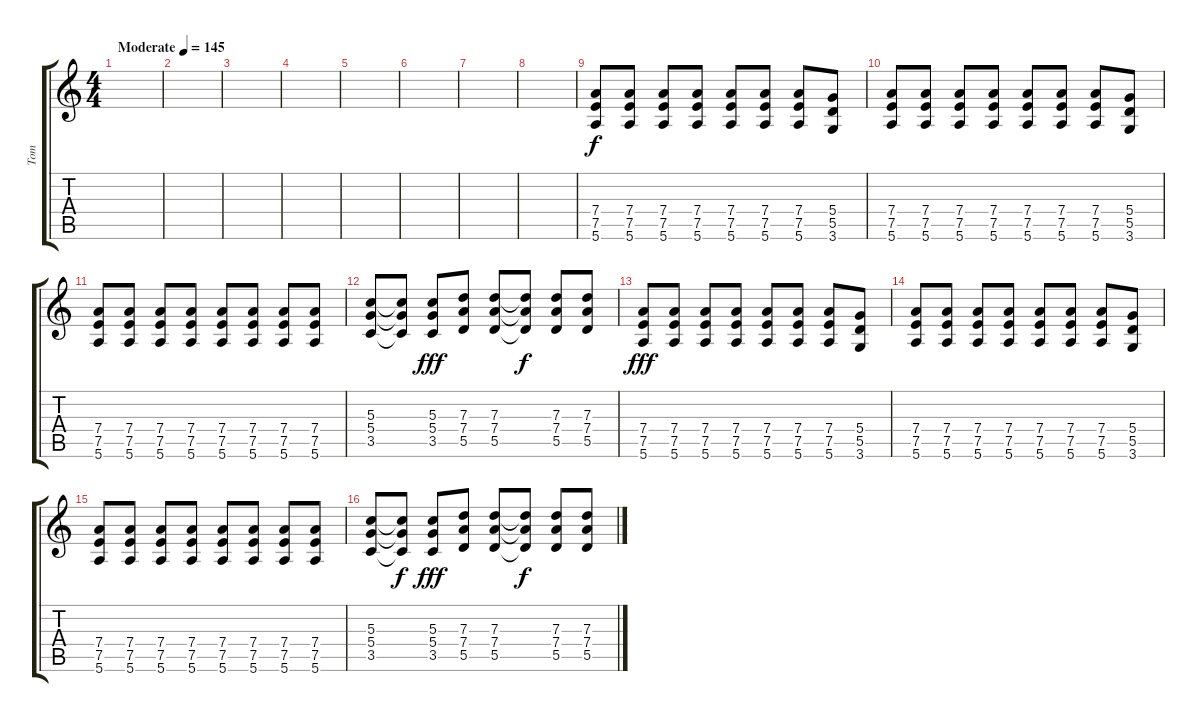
\track ("Tom" "Tom") {instrument distortionguitar}
\staff {score tabs}
\tuning (E4 B3 G3 D3 A2 E2) {hide}
\ts (4 4)
\tempo (145 "Moderate")
\clef g2
\ks c
|
|
|
|
|
|
|
|
(7.4 7.5 5.6).8 (7.4 7.5 5.6).8 (7.4 7.5 5.6).8 (7.4 7.5 5.6).8 (7.4 7.5 5.6).8 (7.4 7.5 5.6).8 (7.4 7.5 5.6).8 (5.4 5.5 3.6).8 |
(7.4 7.5 5.6).8 (7.4 7.5 5.6).8 (7.4 7.5 5.6).8 (7.4 7.5 5.6).8 (7.4 7.5 5.6).8 (7.4 7.5 5.6).8 (7.4 7.5 5.6).8 (5.4 5.5 3.6).8 |
(7.4 7.5 5.6).8 (7.4 7.5 5.6).8 (7.4 7.5 5.6).8 (7.4 7.5 5.6).8 (7.4 7.5 5.6).8 (7.4 7.5 5.6).8 (7.4 7.5 5.6).8 (7.4 7.5 5.6).8 |
(5.3 5.4 3.5).8 (5.3{t} 5.4{t} 3.5{t}).8{dy f} (5.3 5.4 3.5).8{dy fff} (7.3 7.4 5.5).8 (7.3 7.4 5.5).8 (7.3{t} 7.4{t} 5.5{t}).8{dy f} (7.3 7.4 5.5).8 (7.3 7.4 5.5).8 |
(7.4 7.5 5.6).8{dy fff} (7.4 7.5 5.6).8 (7.4 7.5 5.6).8 (7.4 7.5 5.6).8 (7.4 7.5 5.6).8 (7.4 7.5 5.6).8 (7.4 7.5 5.6).8 (5.4 5.5 3.6).8 |
(7.4 7.5 5.6).8 (7.4 7.5 5.6).8 (7.4 7.5 5.6).8 (7.4 7.5 5.6).8 (7.4 7.5 5.6).8 (7.4 7.5 5.6).8 (7.4 7.5 5.6).8 (5.4 5.5 3.6).8 |
(7.4 7.5 5.6).8 (7.4 7.5 5.6).8 (7.4 7.5 5.6).8 (7.4 7.5 5.6).8 (7.4 7.5 5.6).8 (7.4 7.5 5.6).8 (7.4 7.5 5.6).8 (7.4 7.5 5.6).8 |
(5.3 5.4 3.5).8 (5.3{t} 5.4{t} 3.5{t}).8{dy f} (5.3 5.4 3.5).8{dy fff} (7.3 7.4 5.5).8 (7.3 7.4 5.5).8 (7.3{t} 7.4{t} 5.5{t}).8{dy f} (7.3 7.4 5.5).8 (7.3 7.4 5.5).8
